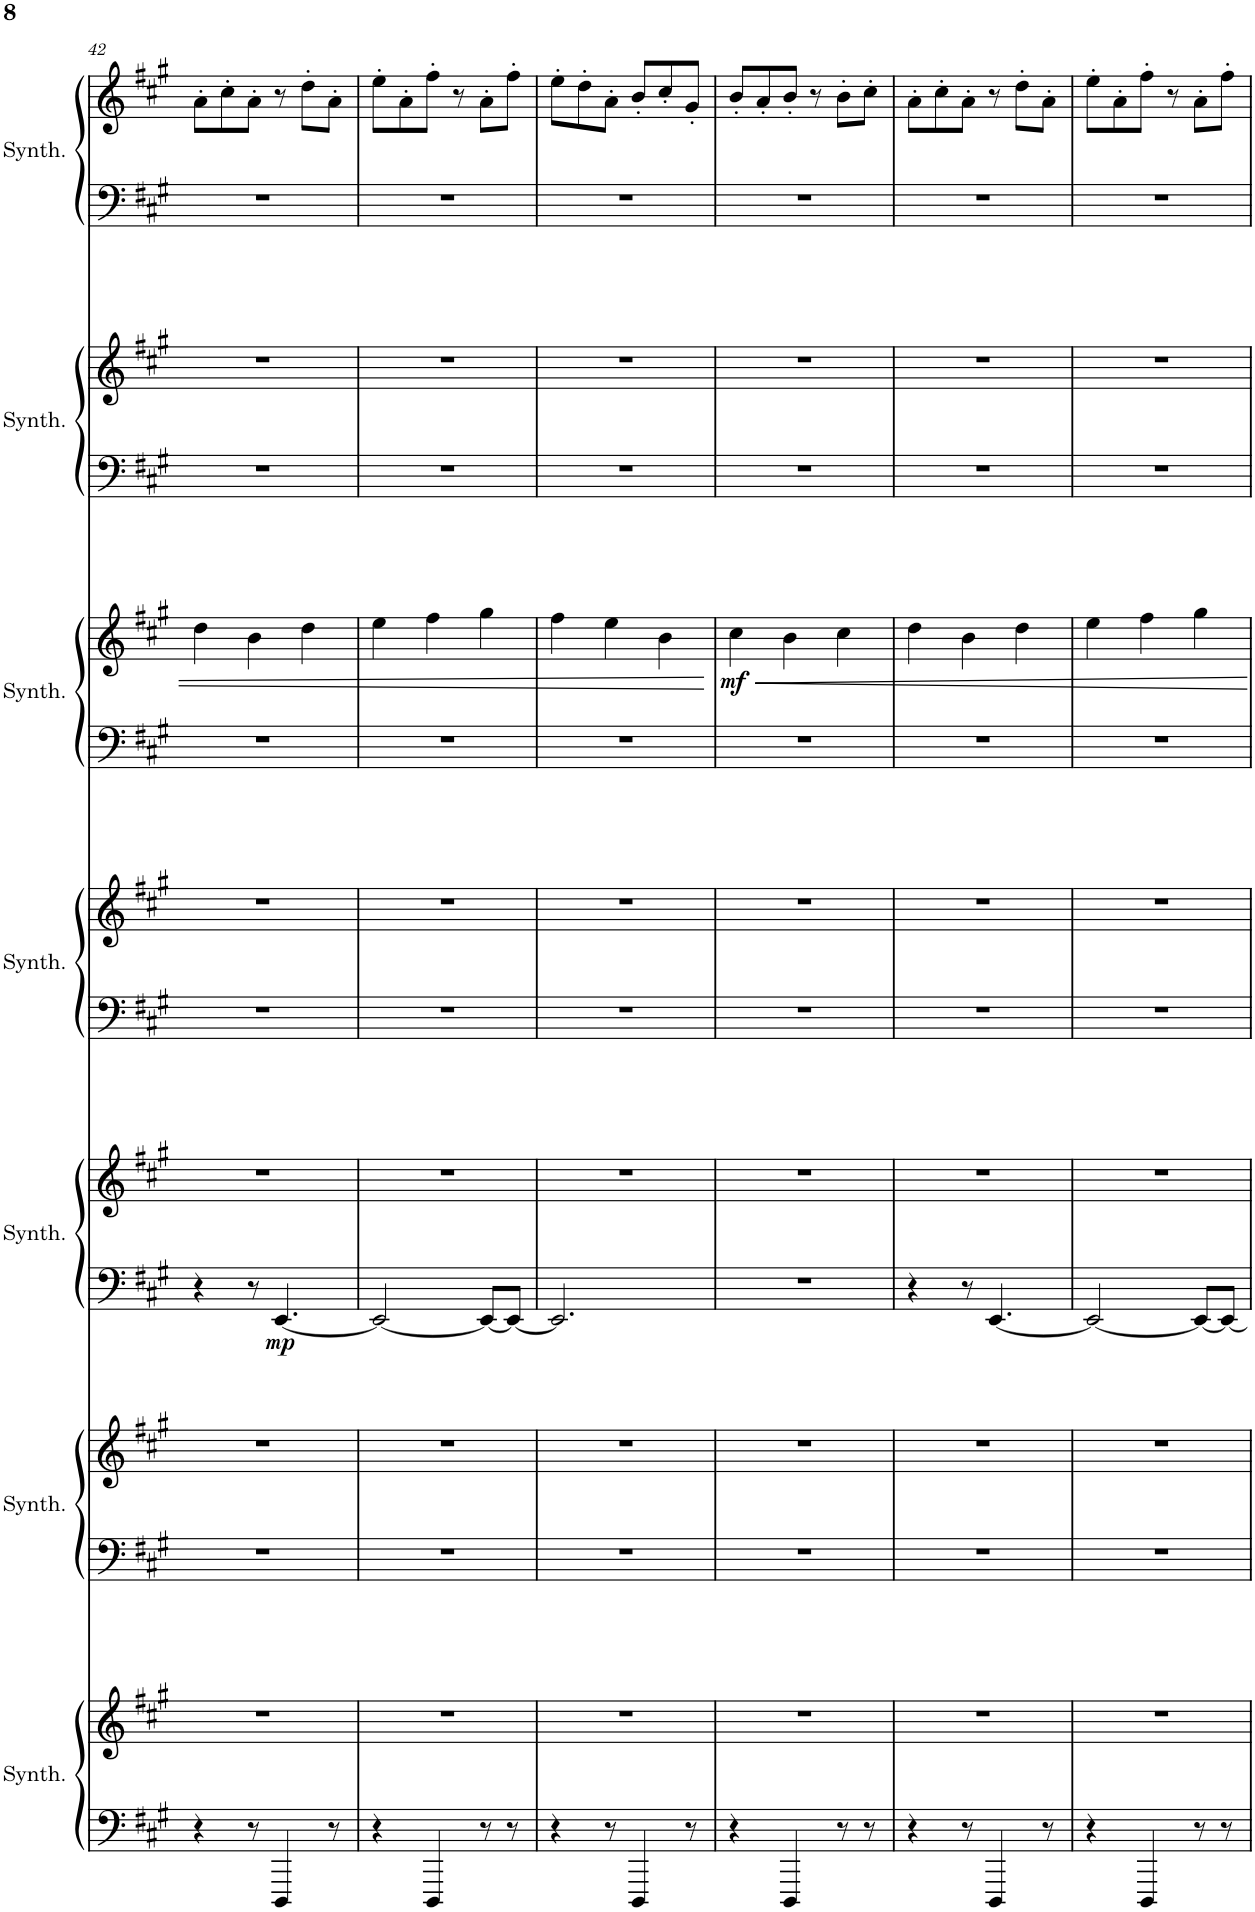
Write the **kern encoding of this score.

**kern	**kern	**kern	**kern	**kern	**kern	**dynam	**kern	**kern	**kern	**kern	**dynam	**kern	**kern	**kern	**kern
*part7	*part7	*part6	*part6	*part5	*part5	*part5	*part4	*part4	*part3	*part3	*part3	*part2	*part2	*part1	*part1
*staff14	*staff13	*staff12	*staff11	*staff10	*staff9	*staff9/10	*staff8	*staff7	*staff6	*staff5	*staff5/6	*staff4	*staff3	*staff2	*staff1
*I"Crystal Synthesizer	*	*I"Saw Synthesizer	*	*I"Atmosphere Synthesizer	*	*	*I"Goblins Synthesizer	*	*I"Choir Synthesizer	*	*	*I"Bowed Synthesizer	*	*I"String Synthesizer	*
*I'Synth.	*	*I'Synth.	*	*I'Synth.	*	*	*I'Synth.	*	*I'Synth.	*	*	*I'Synth.	*	*I'Synth.	*
!!LO:PB:g=z
*clefF4	*clefG2	*clefF4	*clefG2	*clefF4	*clefG2	*	*clefF4	*clefG2	*clefF4	*clefG2	*	*clefF4	*clefG2	*clefF4	*clefG2
*k[f#c#g#]	*k[f#c#g#]	*k[f#c#g#]	*k[f#c#g#]	*k[f#c#g#]	*k[f#c#g#]	*	*k[f#c#g#]	*k[f#c#g#]	*k[f#c#g#]	*k[f#c#g#]	*	*k[f#c#g#]	*k[f#c#g#]	*k[f#c#g#]	*k[f#c#g#]
*M6/8	*M6/8	*M6/8	*M6/8	*M6/8	*M6/8	*	*M6/8	*M6/8	*M6/8	*M6/8	*	*M6/8	*M6/8	*M6/8	*M6/8
=42	=42	=42	=42	=42	=42	=42	=42	=42	=42	=42	=42	=42	=42	=42	=42
4r	2.r	2.r	2.r	4r	2.r	.	2.r	2.r	2.r	4dd\	.	2.r	2.r	2.r	8a'\L
.	.	.	.	.	.	.	.	.	.	.	.	.	.	.	8cc#'\
8r	.	.	.	8r	.	.	.	.	.	4b\	.	.	.	.	8a'\J
!	!	!	!	!	!	!LO:DY:b=2	!	!	!	!	!	!	!	!	!
4DDD/	.	.	.	[4.EE/	.	mp	.	.	.	.	.	.	.	.	8r
.	.	.	.	.	.	.	.	.	.	4dd\	.	.	.	.	8dd'\L
8r	.	.	.	.	.	.	.	.	.	.	.	.	.	.	8a'\J
=43	=43	=43	=43	=43	=43	=43	=43	=43	=43	=43	=43	=43	=43	=43	=43
4r	2.r	2.r	2.r	2EE/_	2.r	.	2.r	2.r	2.r	4ee\	.	2.r	2.r	2.r	8ee'\L
.	.	.	.	.	.	.	.	.	.	.	.	.	.	.	8a'\
4DDD/	.	.	.	.	.	.	.	.	.	4ff#\	.	.	.	.	8ff#'\J
.	.	.	.	.	.	.	.	.	.	.	.	.	.	.	8r
8r	.	.	.	8EE/L_	.	.	.	.	.	4gg#\	.	.	.	.	8a'\L
8r	.	.	.	8EE/J_	.	.	.	.	.	.	.	.	.	.	8ff#'\J
=44	=44	=44	=44	=44	=44	=44	=44	=44	=44	=44	=44	=44	=44	=44	=44
4r	2.r	2.r	2.r	2.EE/]	2.r	.	2.r	2.r	2.r	4ff#\	.	2.r	2.r	2.r	8ee'\L
.	.	.	.	.	.	.	.	.	.	.	.	.	.	.	8dd'\
8r	.	.	.	.	.	.	.	.	.	4ee\	.	.	.	.	8a'\J
4DDD/	.	.	.	.	.	.	.	.	.	.	.	.	.	.	8b'/L
.	.	.	.	.	.	.	.	.	.	4b\	.	.	.	.	8cc#'/
8r	.	.	.	.	.	.	.	.	.	.	.	.	.	.	8g#'/J
=45	=45	=45	=45	=45	=45	=45	=45	=45	=45	=45	=45	=45	=45	=45	=45
!	!	!	!	!	!	!	!	!	!	!	!LO:DY:b	!	!	!	!
4r	2.r	2.r	2.r	2.r	2.r	.	2.r	2.r	2.r	4cc#\	mf	2.r	2.r	2.r	8b'/L
.	.	.	.	.	.	.	.	.	.	.	.	.	.	.	8a'/
4DDD/	.	.	.	.	.	.	.	.	.	4b\	.	.	.	.	8b'/J
.	.	.	.	.	.	.	.	.	.	.	.	.	.	.	8r
8r	.	.	.	.	.	.	.	.	.	4cc#\	.	.	.	.	8b'\L
8r	.	.	.	.	.	.	.	.	.	.	.	.	.	.	8cc#'\J
=46	=46	=46	=46	=46	=46	=46	=46	=46	=46	=46	=46	=46	=46	=46	=46
4r	2.r	2.r	2.r	4r	2.r	.	2.r	2.r	2.r	4dd\	.	2.r	2.r	2.r	8a'\L
.	.	.	.	.	.	.	.	.	.	.	.	.	.	.	8cc#'\
8r	.	.	.	8r	.	.	.	.	.	4b\	.	.	.	.	8a'\J
4DDD/	.	.	.	[4.EE/	.	.	.	.	.	.	.	.	.	.	8r
.	.	.	.	.	.	.	.	.	.	4dd\	.	.	.	.	8dd'\L
8r	.	.	.	.	.	.	.	.	.	.	.	.	.	.	8a'\J
=47	=47	=47	=47	=47	=47	=47	=47	=47	=47	=47	=47	=47	=47	=47	=47
4r	2.r	2.r	2.r	2EE/_	2.r	.	2.r	2.r	2.r	4ee\	.	2.r	2.r	2.r	8ee'\L
.	.	.	.	.	.	.	.	.	.	.	.	.	.	.	8a'\
4DDD/	.	.	.	.	.	.	.	.	.	4ff#\	.	.	.	.	8ff#'\J
.	.	.	.	.	.	.	.	.	.	.	.	.	.	.	8r
8r	.	.	.	8EE/L_	.	.	.	.	.	4gg#\	.	.	.	.	8a'\L
8r	.	.	.	8EE/J_	.	.	.	.	.	.	.	.	.	.	8ff#'\J
=	=	=	=	=	=	=	=	=	=	=	=	=	=	=	=
*-	*-	*-	*-	*-	*-	*-	*-	*-	*-	*-	*-	*-	*-	*-	*-
